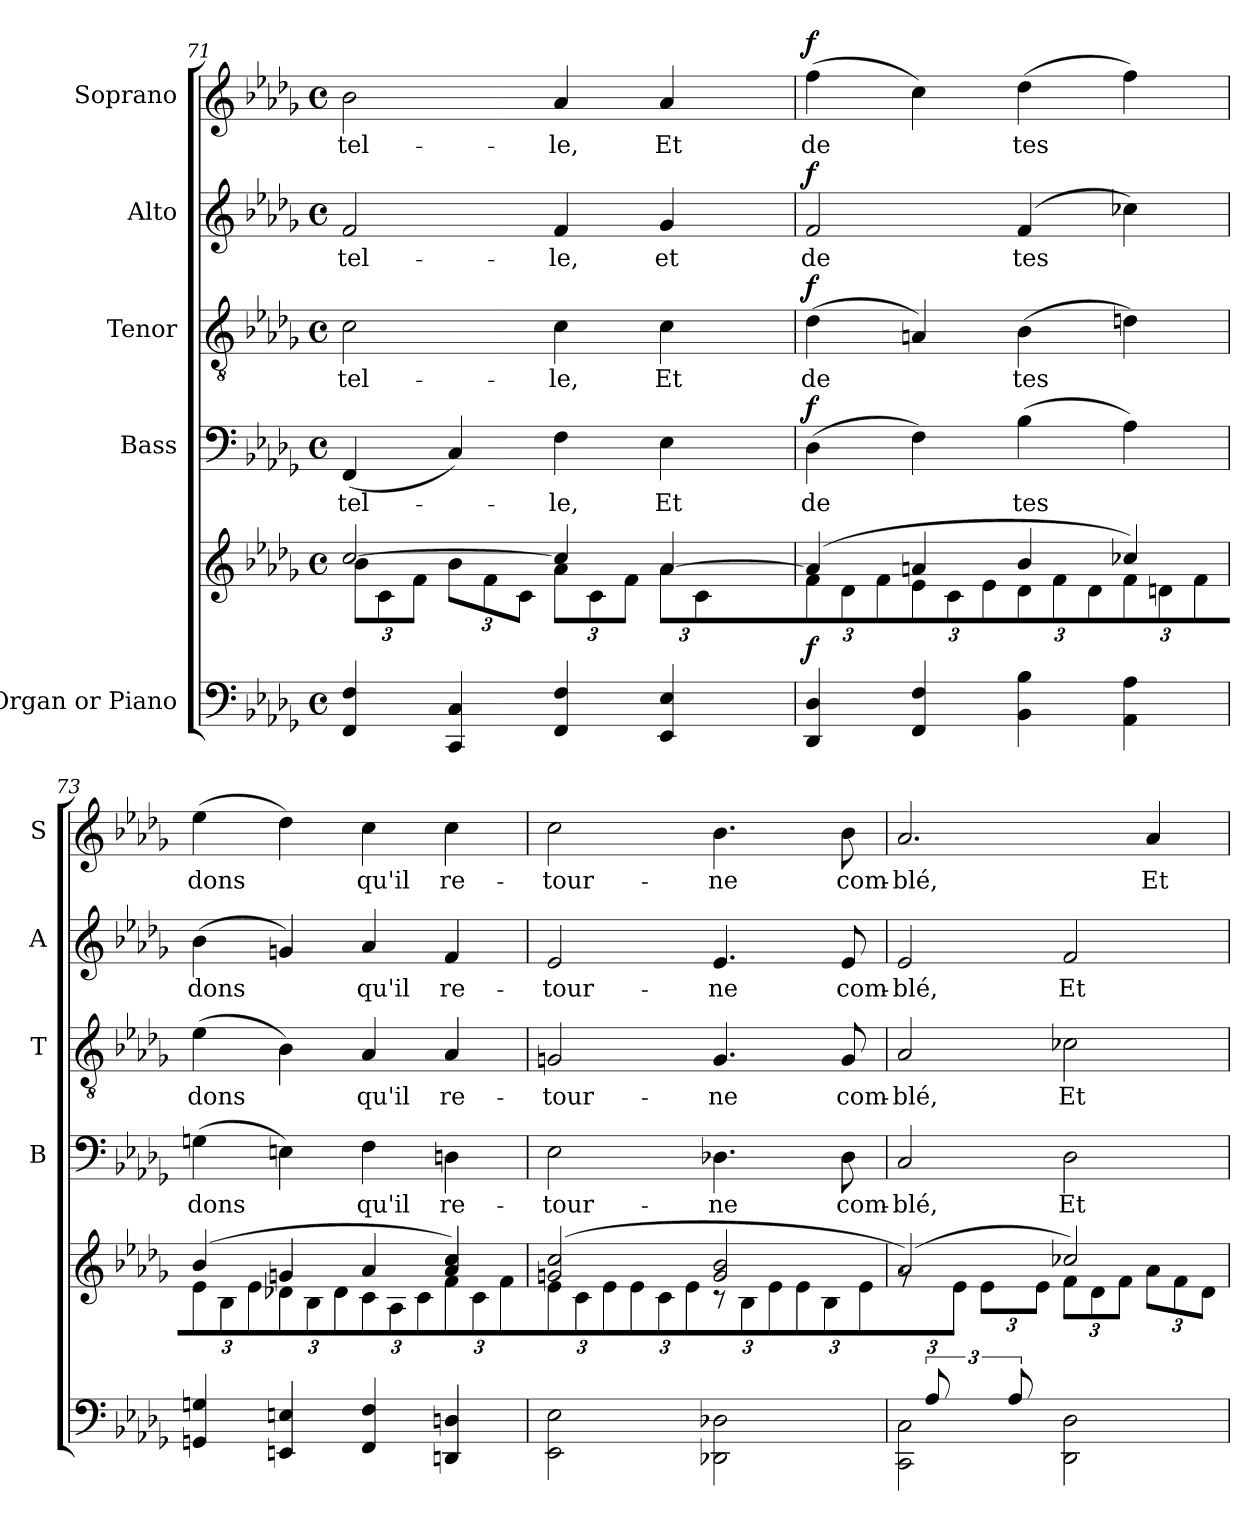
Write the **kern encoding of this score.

**kern	**kern	**dynam	**kern	**text	**dynam	**kern	**text	**dynam	**kern	**text	**dynam	**kern	**text	**dynam
*part5	*part5	*part5	*part4	*part4	*part4	*part3	*part3	*part3	*part2	*part2	*part2	*part1	*part1	*part1
*staff6	*staff5	*staff5/6	*staff4	*staff4	*staff4	*staff3	*staff3	*staff3	*staff2	*staff2	*staff2	*staff1	*staff1	*staff1
*I"Organ or Piano	*	*	*I"Bass	*	*	*I"Tenor	*	*	*I"Alto	*	*	*I"Soprano	*	*
*	*	*	*I'B	*	*	*I'T	*	*	*I'A	*	*	*I'S	*	*
*clefF4	*clefG2	*	*clefF4	*	*	*clefGv2	*	*	*clefG2	*	*	*clefG2	*	*
*k[b-e-a-d-g-]	*k[b-e-a-d-g-]	*	*k[b-e-a-d-g-]	*	*	*k[b-e-a-d-g-]	*	*	*k[b-e-a-d-g-]	*	*	*k[b-e-a-d-g-]	*	*
*M4/4	*M4/4	*	*M4/4	*	*	*M4/4	*	*	*M4/4	*	*	*M4/4	*	*
*met(c)	*met(c)	*	*met(c)	*	*	*met(c)	*	*	*met(c)	*	*	*met(c)	*	*
=71	=71	=71	=71	=71	=71	=71	=71	=71	=71	=71	=71	=71	=71	=71
*^	*^	*	*	*	*	*	*	*	*	*	*	*	*	*
*	*	*	*Xbrackettup	*	*	*	*	*	*	*	*	*	*	*	*	*
!	!	!	!	!	!	!LO:LY:b	!	!	!LO:LY:b	!	!	!LO:LY:b	!	!	!LO:LY:b	!
12%11ryy	4FF/ 4F/	[2cc/	12b-\L	.	(<4FF/	-tel-	.	2c\	-tel-	.	2f/	-tel-	.	2b-\	-tel-	.
.	.	.	12c\	.	.	.	.	.	.	.	.	.	.	.	.	.
.	.	.	12f\J	.	.	.	.	.	.	.	.	.	.	.	.	.
.	4CC/ 4C/	.	12b-\L	.	4C/)	.	.	.	.	.	.	.	.	.	.	.
.	.	.	12f\	.	.	.	.	.	.	.	.	.	.	.	.	.
.	.	.	12c\J	.	.	.	.	.	.	.	.	.	.	.	.	.
!	!	!	!	!	!	!LO:LY:b	!	!	!LO:LY:b	!	!	!LO:LY:b	!	!	!LO:LY:b	!
.	4FF/ 4F/	4cc/]	12a-\L	.	4F\	-le,	.	4c\	-le,	.	4f/	-le,	.	4a-/	-le,	.
.	.	.	12c\	.	.	.	.	.	.	.	.	.	.	.	.	.
.	.	.	12f\J	.	.	.	.	.	.	.	.	.	.	.	.	.
!	!	!	!	!	!	!LO:LY:b	!	!	!LO:LY:b	!	!	!LO:LY:b	!	!	!LO:LY:b	!
.	4EE-/ 4E-/	[4a-/	12a-\L	.	4E-\	Et	.	4c\	Et	.	4g-/	et	.	4a-/	Et	.
.	.	.	12c\	.	.	.	.	.	.	.	.	.	.	.	.	.
12A-/J	.	.	12ryy	.	.	.	.	.	.	.	.	.	.	.	.	.
*v	*v	*	*	*	*	*	*	*	*	*	*	*	*	*	*	*
=72	=72	=72	=72	=72	=72	=72	=72	=72	=72	=72	=72	=72	=72	=72	=72
!	!	!	!LO:DY:a=2	!	!LO:LY:b	!LO:DY:a	!	!LO:LY:b	!LO:DY:a	!	!LO:LY:b	!LO:DY:a	!	!LO:LY:b	!LO:DY:a
4DD-/ 4D-/	(>4a-/]	12f\L	f	(>4D-\	de	f	(>4d-\	de	f	2f/	de	f	(>4ff\	de	f
.	.	12d-\	.	.	.	.	.	.	.	.	.	.	.	.	.
.	.	12f\J	.	.	.	.	.	.	.	.	.	.	.	.	.
4FF/ 4F/	4an/	12e-\L	.	4F\)	.	.	4An/)	.	.	.	.	.	4cc\)	.	.
.	.	12c\	.	.	.	.	.	.	.	.	.	.	.	.	.
.	.	12e-\J	.	.	.	.	.	.	.	.	.	.	.	.	.
!	!	!	!	!	!LO:LY:b	!	!	!LO:LY:b	!	!	!LO:LY:b	!	!	!LO:LY:b	!
4BB-\ 4B-\	4b-/	12d-\L	.	(>4B-\	tes	.	(>4B-\	tes	.	(>4f/	tes	.	(>4dd-\	tes	.
.	.	12f\	.	.	.	.	.	.	.	.	.	.	.	.	.
.	.	12d-\J	.	.	.	.	.	.	.	.	.	.	.	.	.
4AA-\ 4A-\	4cc-X/)	12f\L	.	4A-i\)	.	.	4dn\)	.	.	4cc-X\)	.	.	4ff\)	.	.
.	.	12dn\	.	.	.	.	.	.	.	.	.	.	.	.	.
.	.	12f\J	.	.	.	.	.	.	.	.	.	.	.	.	.
!!LO:PB:g=z
=73	=73	=73	=73	=73	=73	=73	=73	=73	=73	=73	=73	=73	=73	=73	=73
!	!	!	!	!	!LO:LY:b	!	!	!LO:LY:b	!	!	!LO:LY:b	!	!	!LO:LY:b	!
4GGn/ 4Gn/	(>4b-/	12e-\L	.	(>4Gn\	dons	.	(>4e-\	dons	.	(>4b-\	dons	.	(>4ee-\	dons	.
.	.	12B-\	.	.	.	.	.	.	.	.	.	.	.	.	.
.	.	12e-\J	.	.	.	.	.	.	.	.	.	.	.	.	.
4EEn/ 4En/	4gn/	12d-X\L	.	4En\)	.	.	4B-\)	.	.	4gn/)	.	.	4dd-\)	.	.
.	.	12B-\	.	.	.	.	.	.	.	.	.	.	.	.	.
.	.	12d-\J	.	.	.	.	.	.	.	.	.	.	.	.	.
!	!	!	!	!	!LO:LY:b	!	!	!LO:LY:b	!	!	!LO:LY:b	!	!	!LO:LY:b	!
4FF/ 4F/	4a-/	12c\L	.	4F\	qu'il	.	4A-/	qu'il	.	4a-/	qu'il	.	4cc\	qu'il	.
.	.	12A-\	.	.	.	.	.	.	.	.	.	.	.	.	.
.	.	12c\J	.	.	.	.	.	.	.	.	.	.	.	.	.
!	!	!	!	!	!LO:LY:b	!	!	!LO:LY:b	!	!	!LO:LY:b	!	!	!LO:LY:b	!
4DDn/ 4Dn/	4a-/ 4cc/)	12f\L	.	4Dn\	re-	.	4A-/	re-	.	4f/	re-	.	4cc\	re-	.
.	.	12c\	.	.	.	.	.	.	.	.	.	.	.	.	.
.	.	12f\J	.	.	.	.	.	.	.	.	.	.	.	.	.
=74	=74	=74	=74	=74	=74	=74	=74	=74	=74	=74	=74	=74	=74	=74	=74
!	!	!	!	!	!LO:LY:b	!	!	!LO:LY:b	!	!	!LO:LY:b	!	!	!LO:LY:b	!
2EE-\ 2E-\	(>2gn/ 2cc/	12e-\L	.	2E-\	-tour-	.	2Gn/	-tour-	.	2e-/	-tour-	.	2cc\	-tour-	.
.	.	12c\	.	.	.	.	.	.	.	.	.	.	.	.	.
.	.	12e-\J	.	.	.	.	.	.	.	.	.	.	.	.	.
.	.	12e-\L	.	.	.	.	.	.	.	.	.	.	.	.	.
.	.	12c\	.	.	.	.	.	.	.	.	.	.	.	.	.
.	.	12e-\J	.	.	.	.	.	.	.	.	.	.	.	.	.
!	!	!	!	!	!LO:LY:b	!	!	!LO:LY:b	!	!	!LO:LY:b	!	!	!LO:LY:b	!
2DD-X\ 2D-X\	2g/ 2b-/	12r	.	4.D-X\	-ne	.	4.G/	-ne	.	4.e-/	-ne	.	4.b-\	-ne	.
.	.	12B-\L	.	.	.	.	.	.	.	.	.	.	.	.	.
.	.	12e-\J	.	.	.	.	.	.	.	.	.	.	.	.	.
.	.	12e-\L	.	.	.	.	.	.	.	.	.	.	.	.	.
.	.	12B-\	.	.	.	.	.	.	.	.	.	.	.	.	.
!	!	!	!	!	!LO:LY:b	!	!	!LO:LY:b	!	!	!LO:LY:b	!	!	!LO:LY:b	!
.	.	.	.	8D-\	com-	.	8G/	com-	.	8e-/	com-	.	8b-\	com-	.
.	.	12e-\J	.	.	.	.	.	.	.	.	.	.	.	.	.
=75	=75	=75	=75	=75	=75	=75	=75	=75	=75	=75	=75	=75	=75	=75	=75
*^	*	*	*	*	*	*	*	*	*	*	*	*	*	*	*
!	!	!	!	!	!	!LO:LY:b	!	!	!LO:LY:b	!	!	!LO:LY:b	!	!	!LO:LY:b	!
12ryy	2CC\ 2C\	(>2a-/)	12rg	.	2C/	-blé,	.	2A-/	-blé,	.	2e-/	-blé,	.	2.a-/	-blé,	.
12A-/L	.	.	12ryy	.	.	.	.	.	.	.	.	.	.	.	.	.
6ryy	.	.	12e-\J	.	.	.	.	.	.	.	.	.	.	.	.	.
.	.	.	12e-\L	.	.	.	.	.	.	.	.	.	.	.	.	.
12A-/	.	.	12ryy	.	.	.	.	.	.	.	.	.	.	.	.	.
12%7ryy	.	.	12e-\J	.	.	.	.	.	.	.	.	.	.	.	.	.
!	!	!	!	!LO:DY:a=2	!	!LO:LY:b	!	!	!LO:LY:b	!	!	!LO:LY:b	!	!	!	!
!	!	!	!	!LO:DY:n=1:a=2	!	!	!LO:DY:a	!	!	!	!	!	!	!	!	!
!	!	!	!	!	!	!	!LO:DY:n=1:a	!	!	!LO:DY:a	!	!	!	!	!	!
!	!	!	!	!	!	!	!	!	!	!LO:DY:n=1:a	!	!	!LO:DY:a	!	!	!
!	!	!	!	!	!	!	!	!	!	!	!	!	!LO:DY:n=1:a	!	!	!
.	2DD-\ 2D-\	2cc-X/)	12f\L	pp other-dynamics	2D-\	Et	pp other-dynamics	2c-X\	Et	pp other-dynamics	2f/	Et	pp other-dynamics	.	.	.
.	.	.	12d-\	.	.	.	.	.	.	.	.	.	.	.	.	.
.	.	.	12f\J	.	.	.	.	.	.	.	.	.	.	.	.	.
!	!	!	!	!	!	!	!	!	!	!	!	!	!	!	!LO:LY:b	!LO:DY:a
!	!	!	!	!	!	!	!	!	!	!	!	!	!	!	!	!LO:DY:n=1:a
.	.	.	12a-\L	.	.	.	.	.	.	.	.	.	.	4a-/	Et	pp other-dynamics
.	.	.	12f\	.	.	.	.	.	.	.	.	.	.	.	.	.
.	.	.	12d-\J	.	.	.	.	.	.	.	.	.	.	.	.	.
*v	*v	*	*	*	*	*	*	*	*	*	*	*	*	*	*	*
*	*v	*v	*	*	*	*	*	*	*	*	*	*	*	*	*
=	=	=	=	=	=	=	=	=	=	=	=	=	=	=
*-	*-	*-	*-	*-	*-	*-	*-	*-	*-	*-	*-	*-	*-	*-
